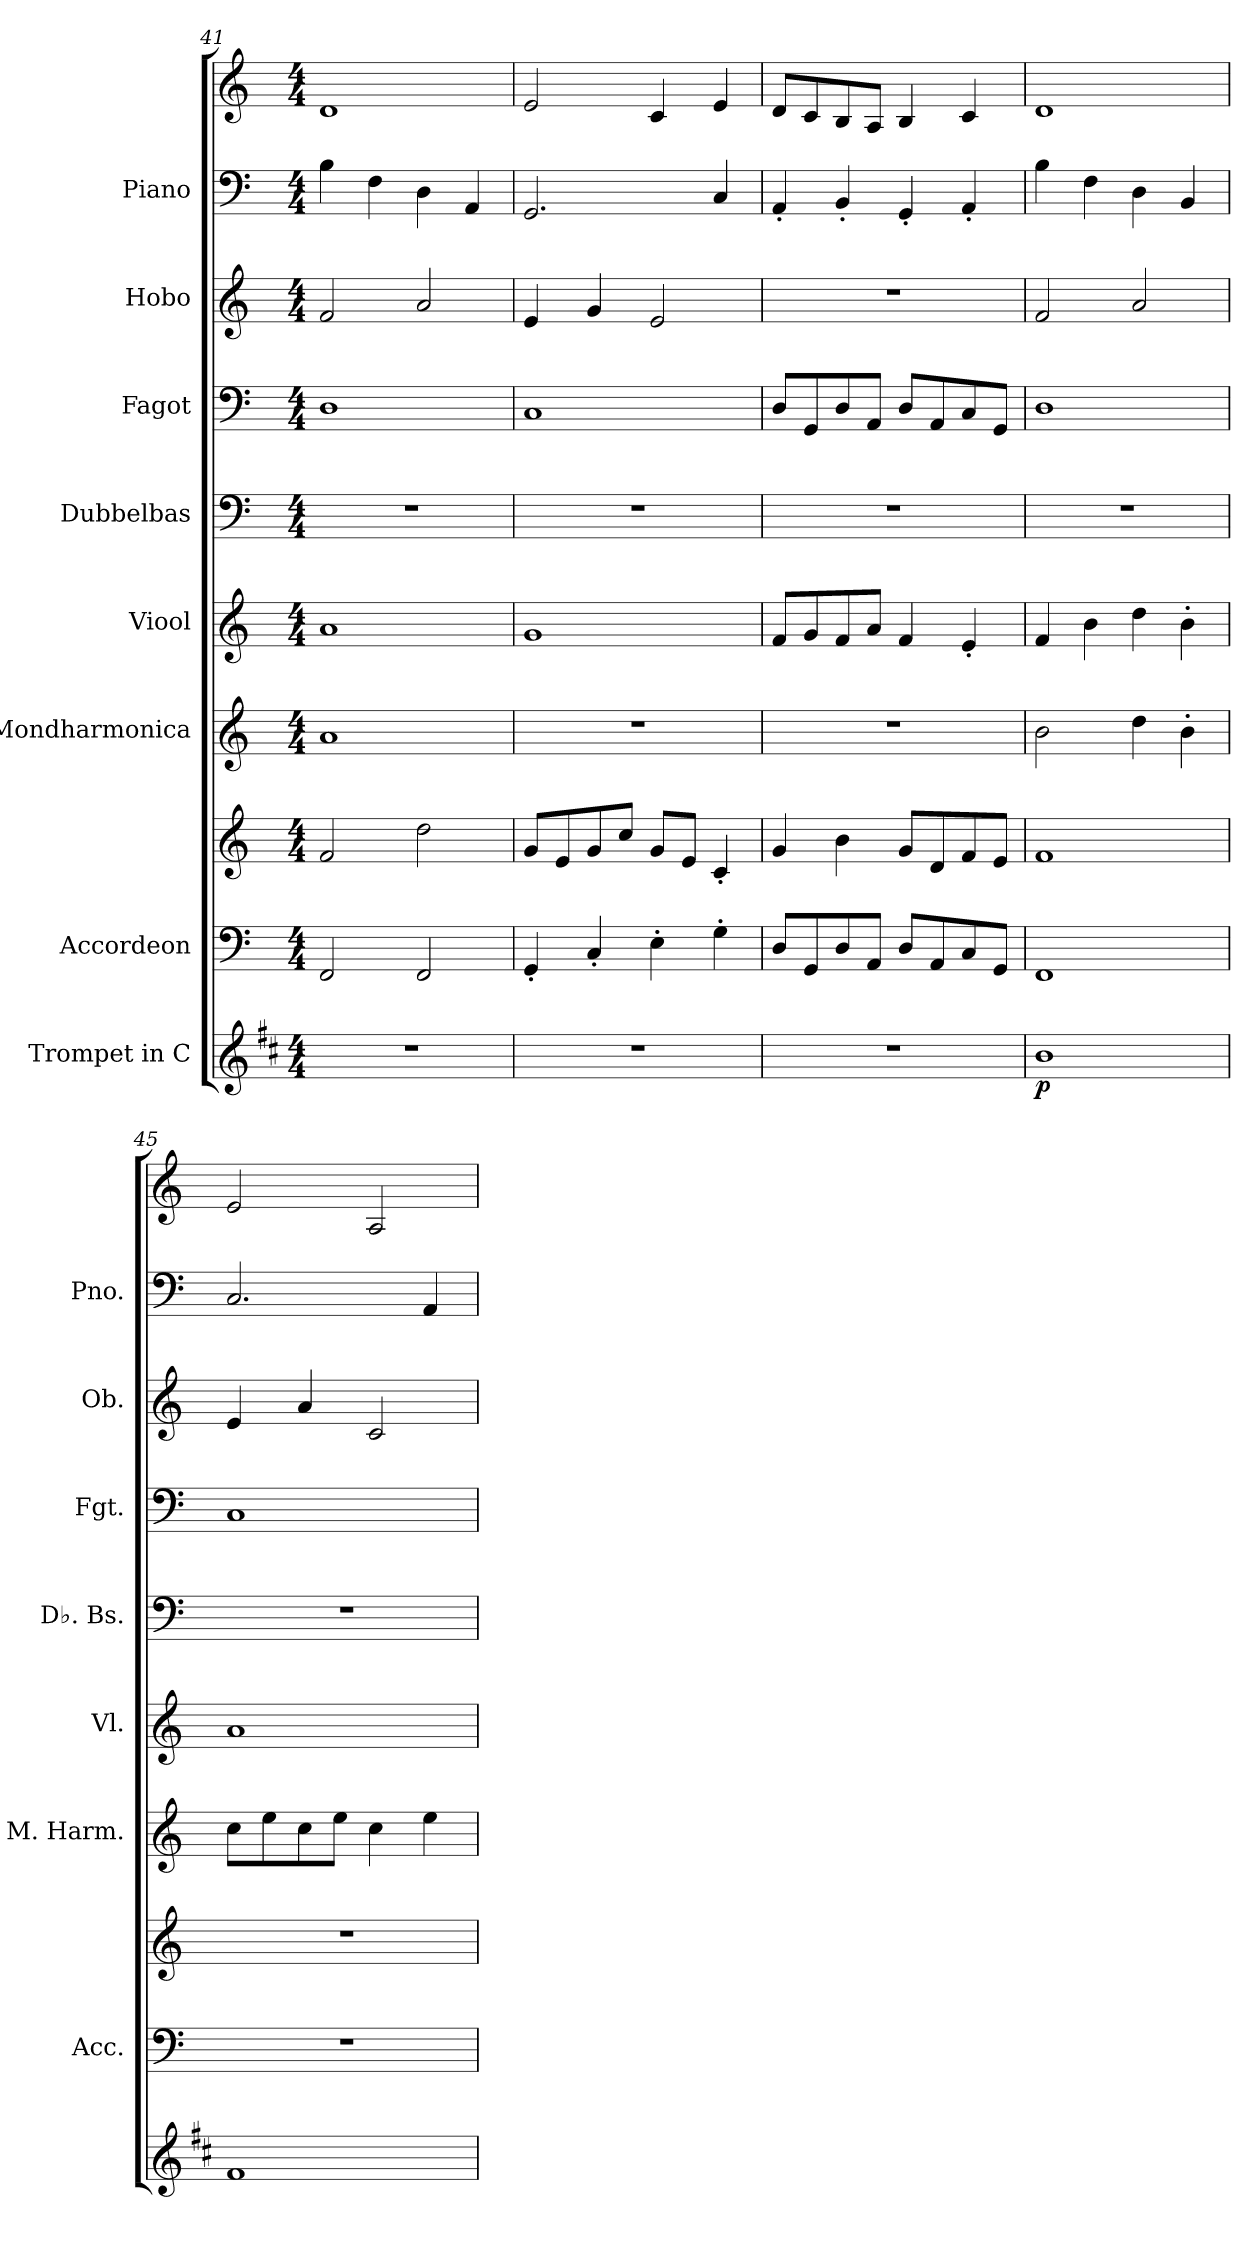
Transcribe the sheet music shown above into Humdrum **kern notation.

**kern	**dynam	**kern	**kern	**dynam	**kern	**kern	**kern	**kern	**kern	**kern	**kern
*part8	*part8	*part7	*part7	*part7	*part6	*part5	*part4	*part3	*part2	*part1	*part1
*staff10	*staff10	*staff9	*staff8	*staff8/9	*staff7	*staff6	*staff5	*staff4	*staff3	*staff2	*staff1
*I"Trompet in C	*	*I"Accordeon	*	*	*I"Mondharmonica	*I"Viool	*I"Dubbelbas	*I"Fagot	*I"Hobo	*I"Piano	*
*	*	*I'Acc.	*	*	*I'M. Harm.	*I'Vl.	*I'Db. Bs.	*I'Fgt.	*I'Ob.	*I'Pno.	*
*clefG2	*	*clefF4	*clefG2	*	*clefG2	*clefG2	*clefF4	*clefF4	*clefG2	*clefF4	*clefG2
*ITrd1c2	*	*	*	*	*	*	*ITrd7c12	*	*	*	*
*k[]	*	*k[]	*k[]	*	*k[]	*k[]	*k[]	*k[]	*k[]	*k[]	*k[]
*M4/4	*	*M4/4	*M4/4	*	*M4/4	*M4/4	*M4/4	*M4/4	*M4/4	*M4/4	*M4/4
=41	=41	=41	=41	=41	=41	=41	=41	=41	=41	=41	=41
!	!	!	!	!LO:DY:b=2	!	!	!	!	!	!	!
!	!	!	!	!LO:DY:n=1:b	!	!	!	!	!	!	!
1r	.	2FF/	2f/	p ff	1a	1a	1r	1D	2f/	4B\	1d
.	.	.	.	.	.	.	.	.	.	4F\	.
.	.	2FF/	2dd\	.	.	.	.	.	2a/	4D\	.
.	.	.	.	.	.	.	.	.	.	4AA/	.
!!LO:PB:g=z
=42	=42	=42	=42	=42	=42	=42	=42	=42	=42	=42	=42
1r	.	4GG'/	8g/L	.	1r	1g	1r	1C	4e/	2.GG/	2e/
.	.	.	8e/	.	.	.	.	.	.	.	.
.	.	4C'/	8g/	.	.	.	.	.	4g/	.	.
.	.	.	8cc/J	.	.	.	.	.	.	.	.
.	.	4E'\	8g/L	.	.	.	.	.	2e/	.	4c/
.	.	.	8e/J	.	.	.	.	.	.	.	.
.	.	4G'\	4c'/	.	.	.	.	.	.	4C/	4e/
=43	=43	=43	=43	=43	=43	=43	=43	=43	=43	=43	=43
1r	.	8D/L	4g/	.	1r	8f/L	1r	8D/L	1r	4AA'/	8d/L
.	.	8GG/	.	.	.	8g/	.	8GG/	.	.	8c/
.	.	8D/	4b\	.	.	8f/	.	8D/	.	4BB'/	8B/
.	.	8AA/J	.	.	.	8a/J	.	8AA/J	.	.	8A/J
.	.	8D/L	8g/L	.	.	4f/	.	8D/L	.	4GG'/	4B/
.	.	8AA/	8d/	.	.	.	.	8AA/	.	.	.
.	.	8C/	8f/	.	.	4e'/	.	8C/	.	4AA'/	4c/
.	.	8GG/J	8e/J	.	.	.	.	8GG/J	.	.	.
=44	=44	=44	=44	=44	=44	=44	=44	=44	=44	=44	=44
!	!LO:DY:b	!	!	!	!	!	!	!	!	!	!
1a	p	1FF	1f	.	2b\	4f/	1r	1D	2f/	4B\	1d
.	.	.	.	.	.	4b\	.	.	.	4F\	.
.	.	.	.	.	4dd\	4dd\	.	.	2a/	4D\	.
.	.	.	.	.	4b'\	4b'\	.	.	.	4BB/	.
=45	=45	=45	=45	=45	=45	=45	=45	=45	=45	=45	=45
1e	.	1r	1r	.	8cc\L	1a	1r	1C	4e/	2.C/	2e/
.	.	.	.	.	8ee\	.	.	.	.	.	.
.	.	.	.	.	8cc\	.	.	.	4a/	.	.
.	.	.	.	.	8ee\J	.	.	.	.	.	.
.	.	.	.	.	4cc\	.	.	.	2c/	.	2A/
.	.	.	.	.	4ee\	.	.	.	.	4AA/	.
=	=	=	=	=	=	=	=	=	=	=	=
*-	*-	*-	*-	*-	*-	*-	*-	*-	*-	*-	*-
